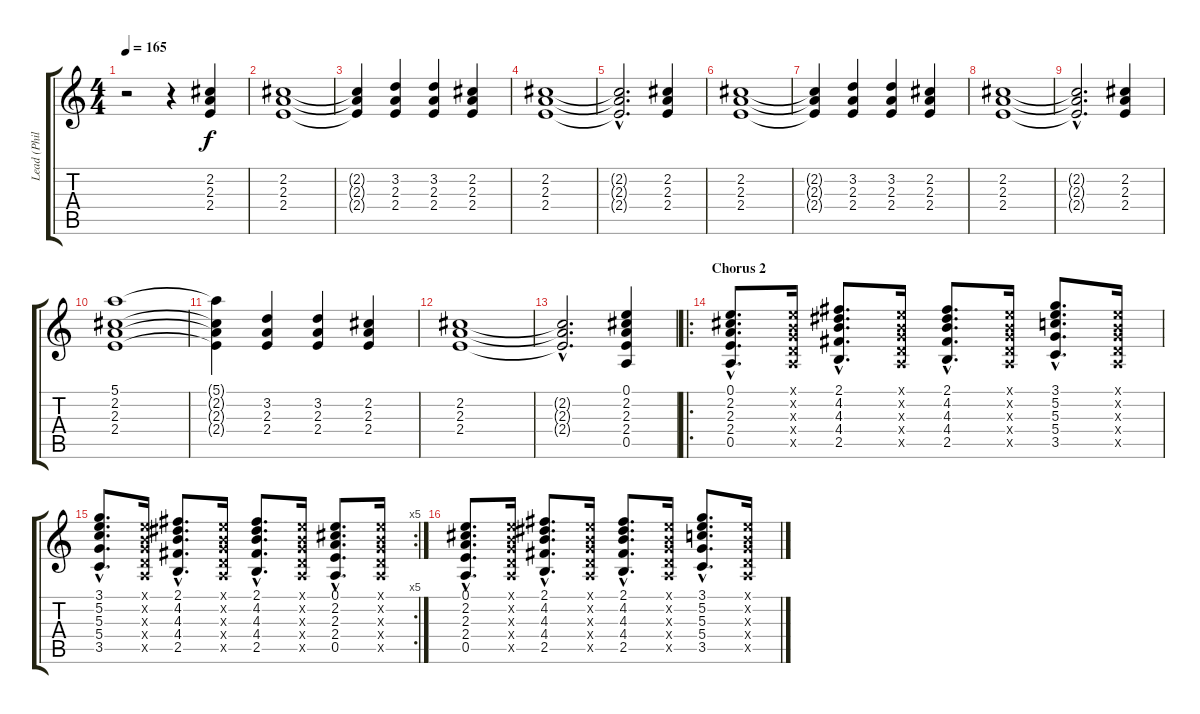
\track ("Lead (Phil Free)" "Lead (Phil") {instrument distortionguitar}
\staff {score tabs}
\tuning (E4 B3 G3 D3 A2 E2) {hide}
\ts (4 4)
\tempo 165
\clef g2
\ks c
r.2{dy f} r.4 (2.2 2.3 2.4).4 |
(2.2 2.3 2.4).1 |
(2.2{t} 2.3{t} 2.4{t}).4 (3.2 2.3 2.4).4 (3.2 2.3 2.4).4 (2.2 2.3 2.4).4 |
(2.2 2.3 2.4).1 |
(2.2{hac t} 2.3{hac t} 2.4{hac t}).2{d} (2.2 2.3 2.4).4 |
(2.2 2.3 2.4).1 |
(2.2{t} 2.3{t} 2.4{t}).4 (3.2 2.3 2.4).4 (3.2 2.3 2.4).4 (2.2 2.3 2.4).4 |
(2.2 2.3 2.4).1 |
(2.2{hac t} 2.3{hac t} 2.4{hac t}).2{d} (2.2 2.3 2.4).4 |
(5.1 2.2 2.3 2.4).1 |
(5.1{t} 2.2{t} 2.3{t} 2.4{t}).4 (3.2 2.3 2.4).4 (3.2 2.3 2.4).4 (2.2 2.3 2.4).4 |
(2.2 2.3 2.4).1 |
(2.2{hac t} 2.3{hac t} 2.4{hac t}).2{d} (0.1 2.2 2.3 2.4 0.5).4 |
\ro
\section ("" "Chorus 2")
(0.1{hac} 2.2{hac} 2.3{hac} 2.4{hac} 0.5{hac}).8{d} (0.1{x} 0.2{x} 0.3{x} 0.4{x} 0.5{x}).16 (2.1{hac} 4.2{hac} 4.3{hac} 4.4{hac} 2.5{hac}).8{d} (0.1{x} 0.2{x} 0.3{x} 0.4{x} 0.5{x}).16 (2.1{hac} 4.2{hac} 4.3{hac} 4.4{hac} 2.5{hac}).8{d} (0.1{x} 0.2{x} 0.3{x} 0.4{x} 0.5{x}).16 (3.1{hac} 5.2{hac} 5.3{hac} 5.4{hac} 3.5{hac}).8{d} (0.1{x} 0.2{x} 0.3{x} 0.4{x} 0.5{x}).16 |
\rc 5
(3.1{hac} 5.2{hac} 5.3{hac} 5.4{hac} 3.5{hac}).8{d} (0.1{x} 0.2{x} 0.3{x} 0.4{x} 0.5{x}).16 (2.1{hac} 4.2{hac} 4.3{hac} 4.4{hac} 2.5{hac}).8{d} (0.1{x} 0.2{x} 0.3{x} 0.4{x} 0.5{x}).16 (2.1{hac} 4.2{hac} 4.3{hac} 4.4{hac} 2.5{hac}).8{d} (0.1{x} 0.2{x} 0.3{x} 0.4{x} 0.5{x}).16 (0.1{hac} 2.2{hac} 2.3{hac} 2.4{hac} 0.5{hac}).8{d} (0.1{x} 0.2{x} 0.3{x} 0.4{x} 0.5{x}).16 |
(0.1{hac} 2.2{hac} 2.3{hac} 2.4{hac} 0.5{hac}).8{d} (0.1{x} 0.2{x} 0.3{x} 0.4{x} 0.5{x}).16 (2.1{hac} 4.2{hac} 4.3{hac} 4.4{hac} 2.5{hac}).8{d} (0.1{x} 0.2{x} 0.3{x} 0.4{x} 0.5{x}).16 (2.1{hac} 4.2{hac} 4.3{hac} 4.4{hac} 2.5{hac}).8{d} (0.1{x} 0.2{x} 0.3{x} 0.4{x} 0.5{x}).16 (3.1{hac} 5.2{hac} 5.3{hac} 5.4{hac} 3.5{hac}).8{d} (0.1{x} 0.2{x} 0.3{x} 0.4{x} 0.5{x}).16
